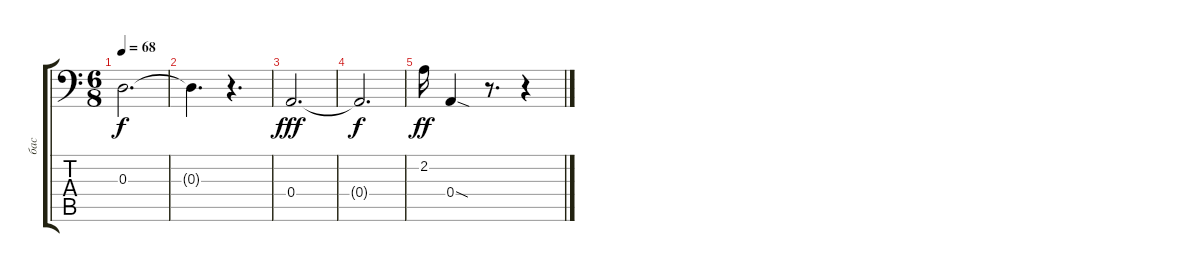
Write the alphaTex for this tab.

\track ("бас" "бас") {instrument electricbassfinger}
\staff {score tabs}
\tuning (C3 G2 D2 A1 E1 B0) {hide}
\ts (6 8)
\tempo 68
\clef f4
\ks aminor
0.3{t}.2{d dy f} |
0.3{t}.4{d} r.4{d} |
0.4.2{d dy fff} |
0.4{t}.2{d dy f} |
2.2.16{dy ff} 0.4{sod}.4 r.8{d} r.4
